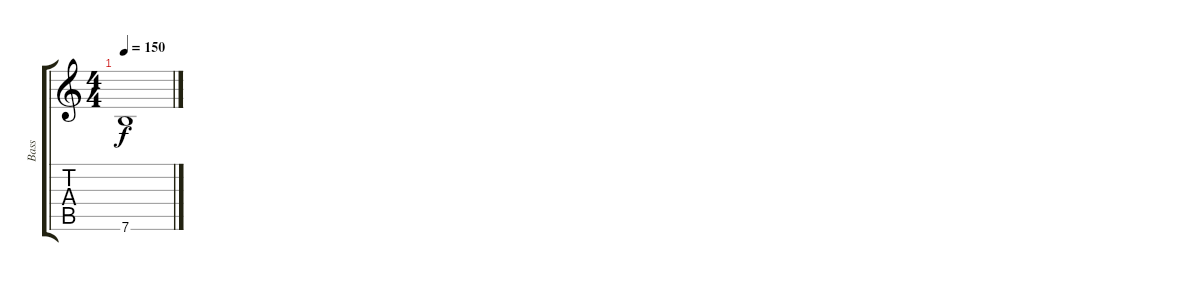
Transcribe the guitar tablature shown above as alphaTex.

\track ("Bass" "Bass") {instrument electricbassfinger}
\staff {score tabs}
\tuning (E4 B3 G3 D3 A2 E2) {hide}
\ts (4 4)
\tempo 150
\clef g2
\ks c
7.6.1{dy f}
